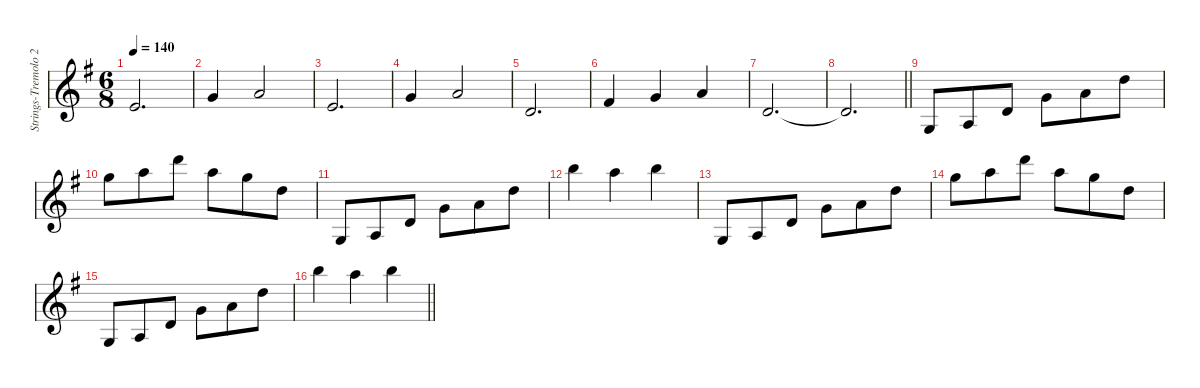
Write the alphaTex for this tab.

\defaultSystemsLayout 8
\hideDynamics
\bracketExtendMode groupsimilarinstruments
\firstSystemTrackNameMode fullname
\otherSystemsTrackNameOrientation horizontal
\track ("Strings-Tremolo 2" "vln.") {defaultSystemsLayout 8 instrument tremolostrings}
\staff {score}
\tuning (E4 B3 G3 D3 A2 E2)
\ts (6 8)
\tempo 140
\clef g2
\ks g
9.3{acc forcenatural}.2{d dy f beam Up} |
12.3{acc forcenatural}.4{beam Up} 14.3{acc forcenatural}.2{beam Up} |
9.3{acc forcenatural}.2{d beam Up} |
12.3{acc forcenatural}.4{beam Up} 14.3{acc forcenatural}.2{beam Up} |
7.3{acc forcenatural}.2{d beam Up} |
11.3{acc #}.4{beam Up} 12.3{acc forcenatural}.4{beam Up} 14.3{acc forcenatural}.4{beam Up} |
7.3{acc forcenatural}.2{d beam Up} |
\barLineRight lightlight
7.3{t acc forcenatural}.2{d beam Up} |
15.6{acc forcenatural}.8{beam Up} 17.6{acc forcenatural}.8{beam Up} 17.5{acc forcenatural}.8{beam Up} 17.4{acc forcenatural}.8{beam Down} 19.4{acc forcenatural}.8{beam Down} 19.3{acc forcenatural}.8{beam Down} |
20.2{acc forcenatural}.8{beam Down} 17.1{acc forcenatural}.8{beam Down} 22.1{acc forcenatural}.8{beam Down} 17.1{acc forcenatural}.8{beam Down} 20.2{acc forcenatural}.8{beam Down} 19.3{acc forcenatural}.8{beam Down} |
15.6{acc forcenatural}.8{beam Up} 17.6{acc forcenatural}.8{beam Up} 17.5{acc forcenatural}.8{beam Up} 17.4{acc forcenatural}.8{beam Down} 19.4{acc forcenatural}.8{beam Down} 19.3{acc forcenatural}.8{beam Down} |
19.1{acc forcenatural}.4{beam Down} 17.1{acc forcenatural}.4{beam Down} 19.1{acc forcenatural}.4{beam Down} |
15.6{acc forcenatural}.8{beam Up} 17.6{acc forcenatural}.8{beam Up} 17.5{acc forcenatural}.8{beam Up} 17.4{acc forcenatural}.8{beam Down} 19.4{acc forcenatural}.8{beam Down} 19.3{acc forcenatural}.8{beam Down} |
20.2{acc forcenatural}.8{beam Down} 17.1{acc forcenatural}.8{beam Down} 22.1{acc forcenatural}.8{beam Down} 17.1{acc forcenatural}.8{beam Down} 20.2{acc forcenatural}.8{beam Down} 19.3{acc forcenatural}.8{beam Down} |
15.6{acc forcenatural}.8{beam Up} 17.6{acc forcenatural}.8{beam Up} 17.5{acc forcenatural}.8{beam Up} 17.4{acc forcenatural}.8{beam Down} 19.4{acc forcenatural}.8{beam Down} 19.3{acc forcenatural}.8{beam Down} |
\barLineRight lightlight
19.1{acc forcenatural}.4{beam Down} 17.1{acc forcenatural}.4{beam Down} 19.1{acc forcenatural}.4{beam Down}
